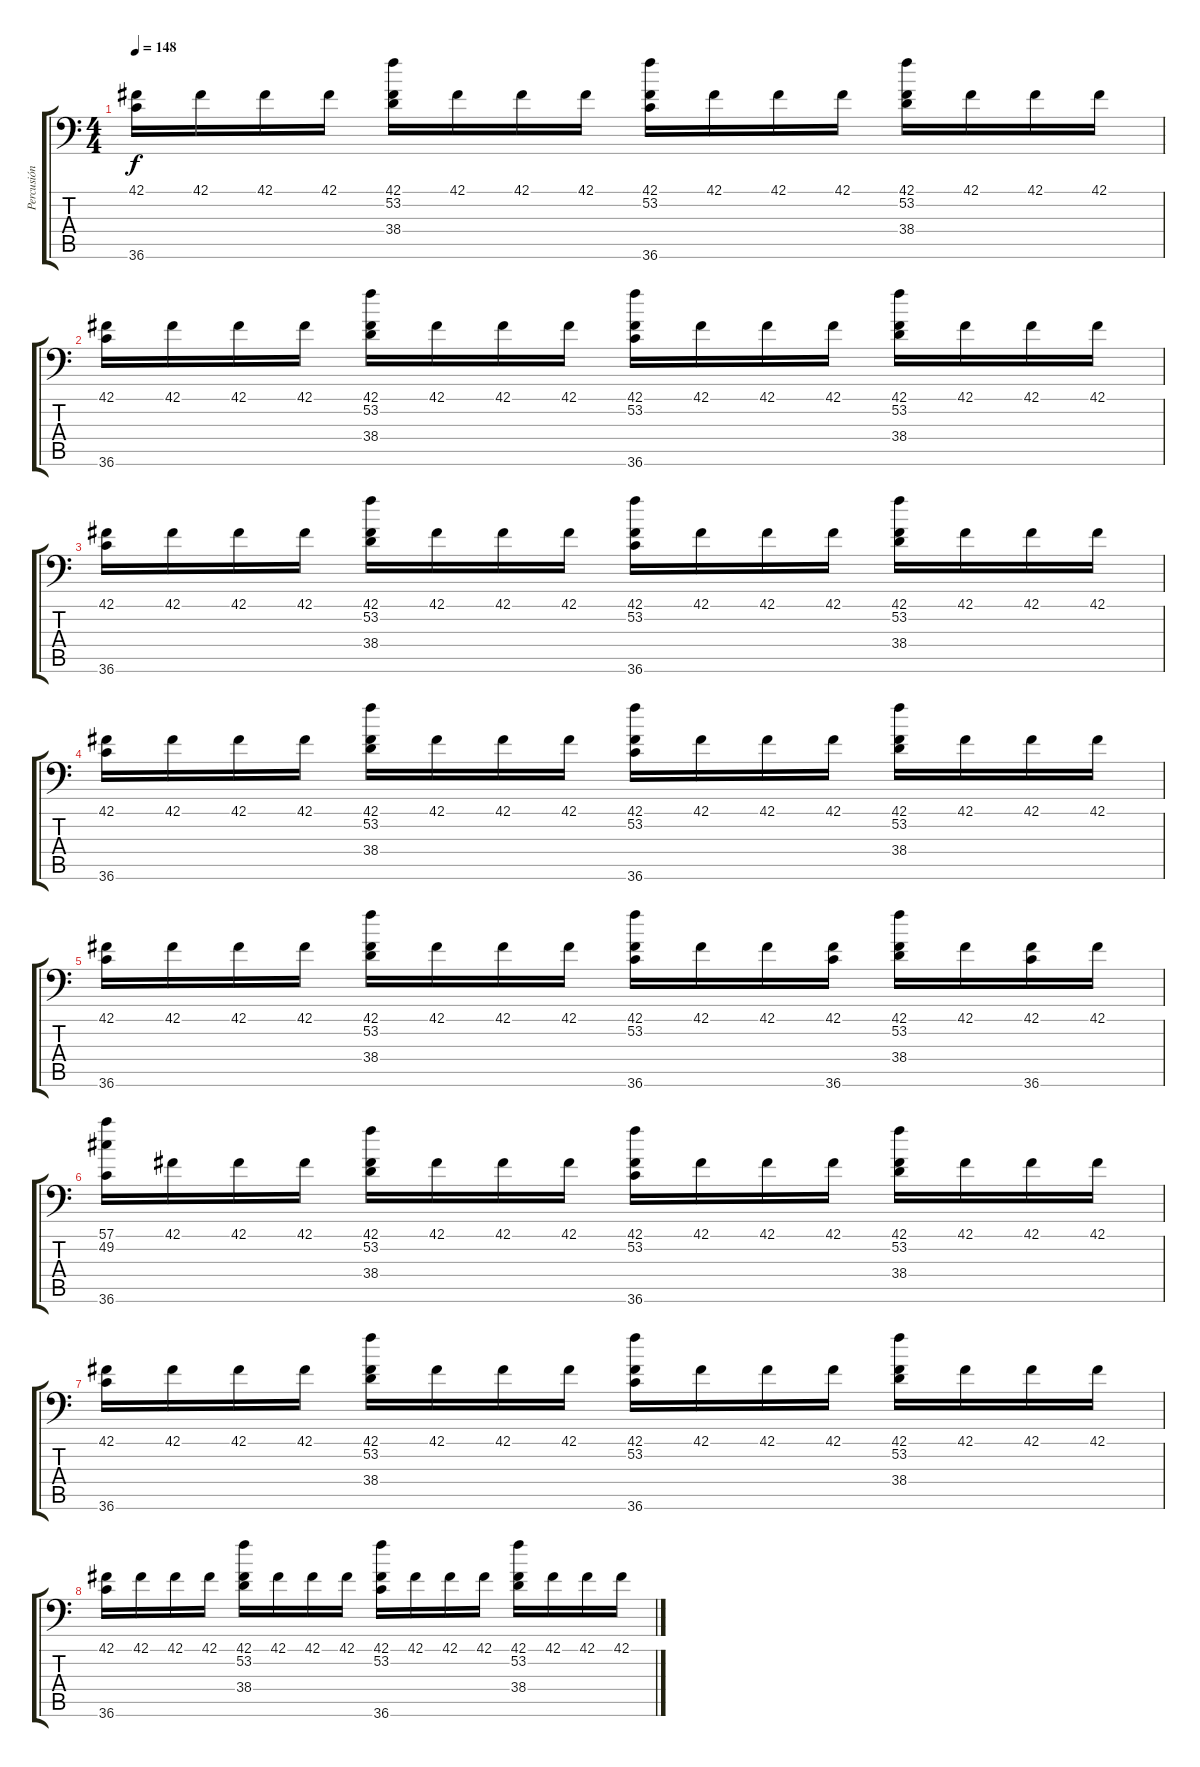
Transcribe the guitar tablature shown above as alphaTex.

\track ("Percusión" "Percusión") {instrument acousticgrandpiano}
\staff {score tabs}
\tuning (C-1 C-1 C-1 C-1 C-1 C-1) {hide}
\ts (4 4)
\tempo 148
\clef f4
\ks c
(42.1 36.6).16{dy f} 42.1.16 42.1.16 42.1.16 (42.1 53.2 38.4).16 42.1.16 42.1.16 42.1.16 (42.1 53.2 36.6).16 42.1.16 42.1.16 42.1.16 (42.1 53.2 38.4).16 42.1.16 42.1.16 42.1.16 |
(42.1 36.6).16 42.1.16 42.1.16 42.1.16 (42.1 53.2 38.4).16 42.1.16 42.1.16 42.1.16 (42.1 53.2 36.6).16 42.1.16 42.1.16 42.1.16 (42.1 53.2 38.4).16 42.1.16 42.1.16 42.1.16 |
(42.1 36.6).16 42.1.16 42.1.16 42.1.16 (42.1 53.2 38.4).16 42.1.16 42.1.16 42.1.16 (42.1 53.2 36.6).16 42.1.16 42.1.16 42.1.16 (42.1 53.2 38.4).16 42.1.16 42.1.16 42.1.16 |
(42.1 36.6).16 42.1.16 42.1.16 42.1.16 (42.1 53.2 38.4).16 42.1.16 42.1.16 42.1.16 (42.1 53.2 36.6).16 42.1.16 42.1.16 42.1.16 (42.1 53.2 38.4).16 42.1.16 42.1.16 42.1.16 |
(42.1 36.6).16 42.1.16 42.1.16 42.1.16 (42.1 53.2 38.4).16 42.1.16 42.1.16 42.1.16 (42.1 53.2 36.6).16 42.1.16 42.1.16 (42.1 36.6).16 (42.1 53.2 38.4).16 42.1.16 (42.1 36.6).16 42.1.16 |
(57.1 49.2 36.6).16 42.1.16 42.1.16 42.1.16 (42.1 53.2 38.4).16 42.1.16 42.1.16 42.1.16 (42.1 53.2 36.6).16 42.1.16 42.1.16 42.1.16 (42.1 53.2 38.4).16 42.1.16 42.1.16 42.1.16 |
(42.1 36.6).16 42.1.16 42.1.16 42.1.16 (42.1 53.2 38.4).16 42.1.16 42.1.16 42.1.16 (42.1 53.2 36.6).16 42.1.16 42.1.16 42.1.16 (42.1 53.2 38.4).16 42.1.16 42.1.16 42.1.16 |
(42.1 36.6).16 42.1.16 42.1.16 42.1.16 (42.1 53.2 38.4).16 42.1.16 42.1.16 42.1.16 (42.1 53.2 36.6).16 42.1.16 42.1.16 42.1.16 (42.1 53.2 38.4).16 42.1.16 42.1.16 42.1.16
